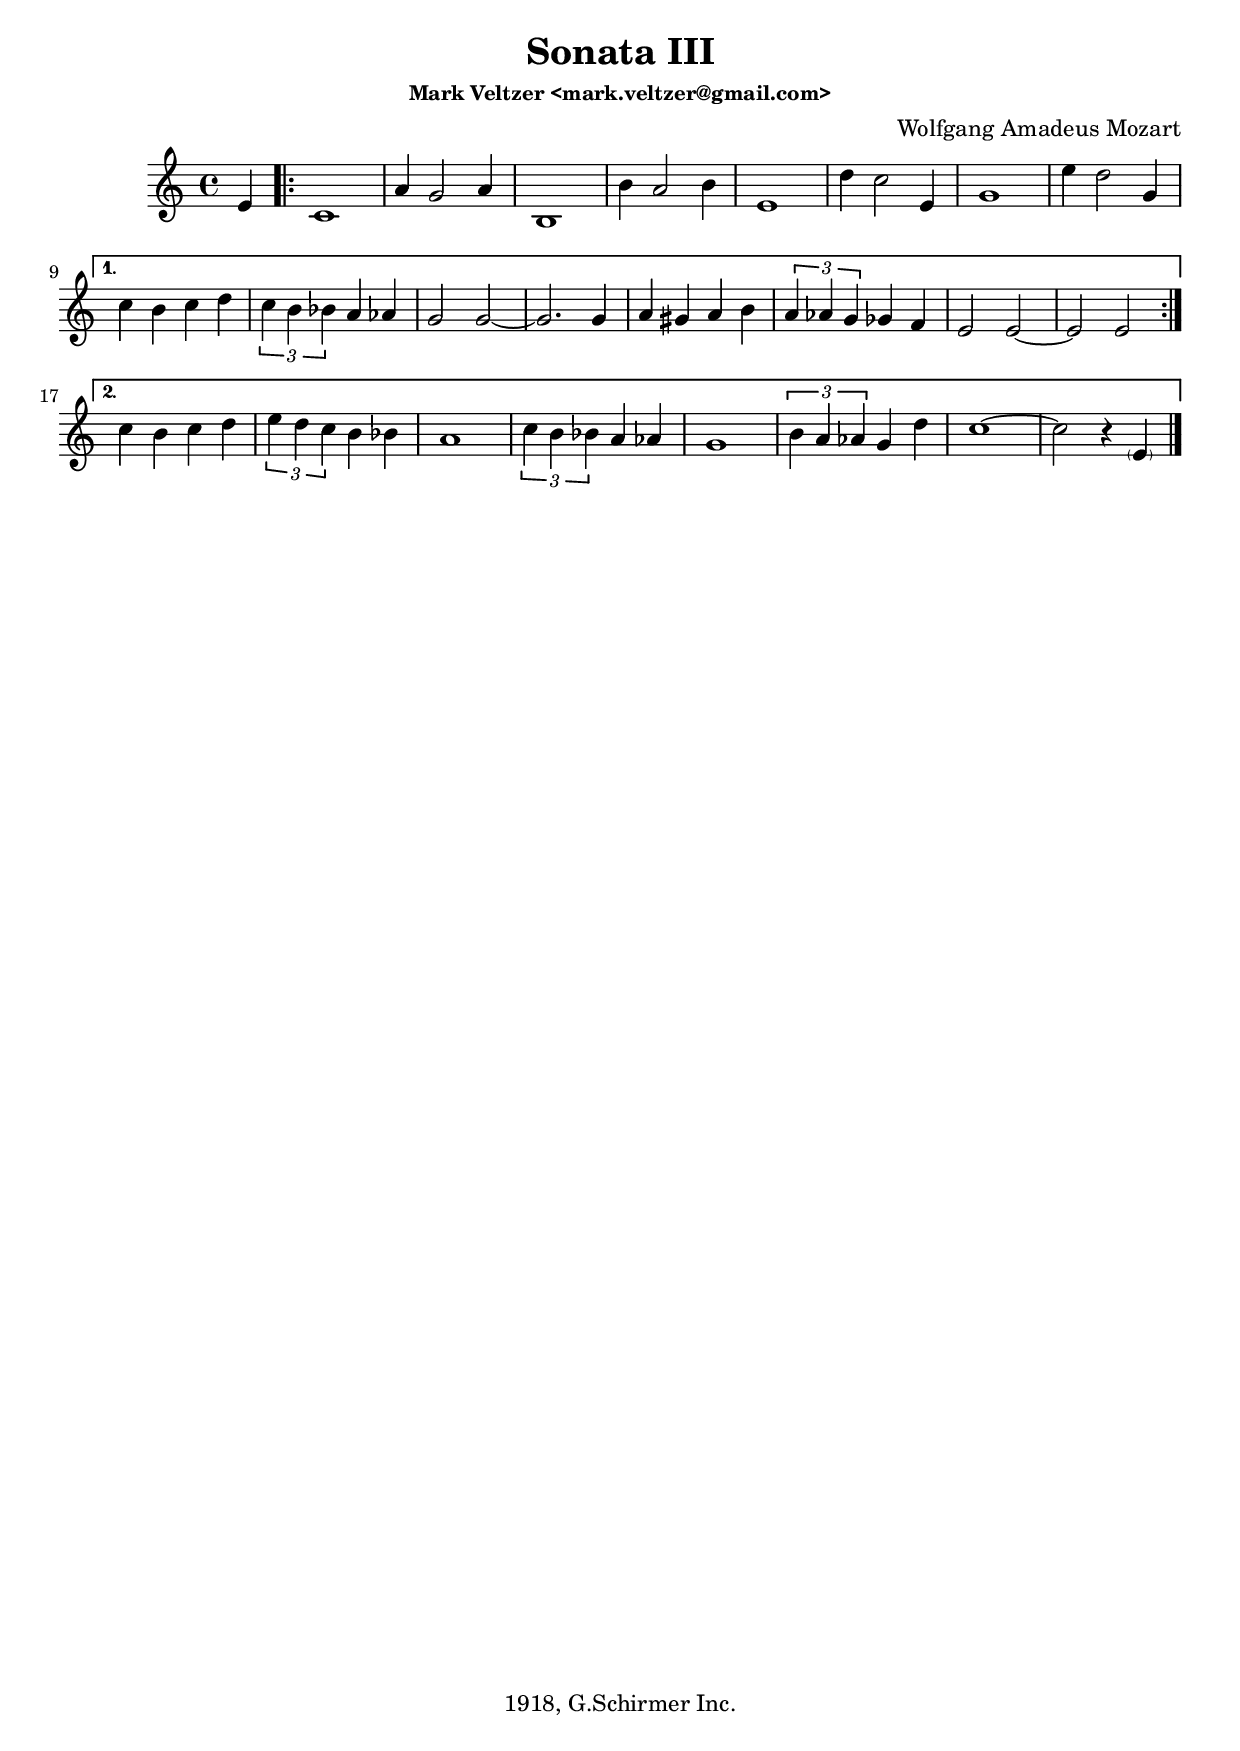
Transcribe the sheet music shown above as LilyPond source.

\include "lilypond/include/common.lyi"
\header {
	title="Sonata III"
	composer="Wolfgang Amadeus Mozart"
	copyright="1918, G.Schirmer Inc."
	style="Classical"
	remark="Edited, revised and fingered by Richard Epstein"
}
%{
	Schirmer's library of musical classics"
	An accompaniment for Second Piano by Edvard Grieg may be found in Schirmer's Library, Vol. 1440.
%}

tune={
	\key c \major
	\time 4/4
	\partial 4 e'4 |
	\repeat volta 2 {
		c'1 | a'4 g'2 a'4 | b1 | b'4 a'2 b'4 |
		e'1 | d''4 c''2 e'4 | g'1 | e''4 d''2 g'4 |
	}
	\alternative {
		{
			c''4 b'4 c''4 d''4 | \times 2/3 { c''4 b'4 bes'4 } a'4 aes'4 | g'2 g'2~ | g'2. g'4 |
			a'4 gis'4 a'4 b'4 | \times 2/3 { a'4 aes'4 g'4 } ges'4 f'4 | e'2 e'2~ | e'2 e'2 |
		}
		{
			c''4 b'4 c''4 d''4 | \times 2/3 { e''4 d''4 c''4 } b'4 bes'4 | a'1 | \times 2/3 { c''4 b'4 bes'4 } a'4 aes'4 |
			g'1 | \times 2/3 { b'4 a'4 aes'4 } g'4 d''4 | c''1~ | c''2 r4 <\parenthesize e'>4 \bar "|."
		}
	}
}

\score {
	<<
		\context Staff \tune
	>>
	\midi {}
	\layout {}
}
